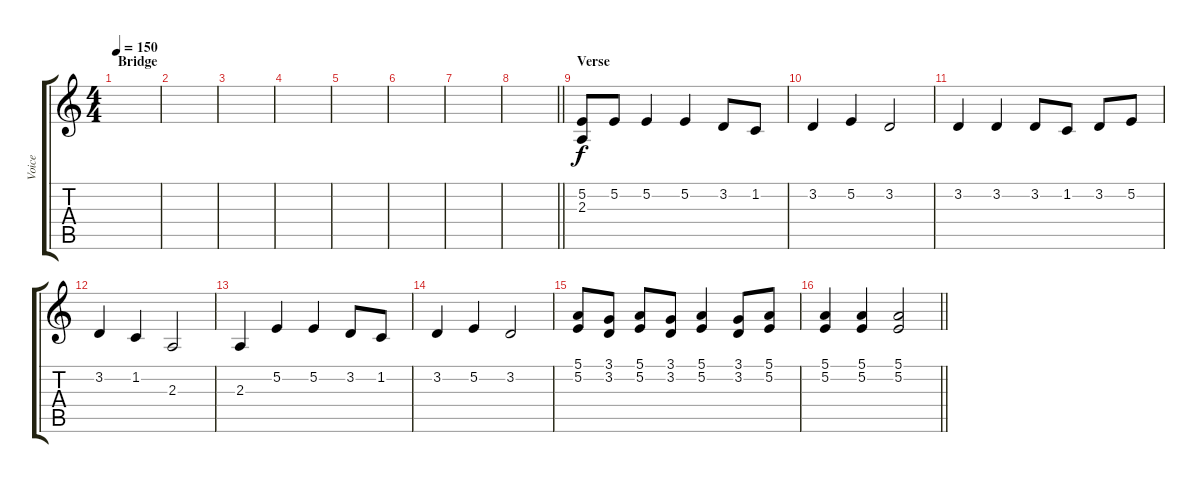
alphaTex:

\track ("Voice" "Voice") {instrument clarinet}
\staff {score tabs}
\tuning (E4 B3 G3 D3 A2 E2) {hide}
\ts (4 4)
\section ("" "Bridge")
\tempo 150
\clef g2
\ks c
|
|
|
|
|
|
|
\barLineRight lightlight
|
\section ("" "Verse")
(5.2 2.3).8 5.2.8 5.2.4 5.2.4 3.2.8 1.2.8 |
3.2.4 5.2.4 3.2.2 |
3.2.4 3.2.4 3.2.8 1.2.8 3.2.8 5.2.8 |
3.2.4 1.2.4 2.3.2 |
2.3.4 5.2.4 5.2.4 3.2.8 1.2.8 |
3.2.4 5.2.4 3.2.2 |
(5.1 5.2).8 (3.1 3.2).8 (5.1 5.2).8 (3.1 3.2).8 (5.1 5.2).4 (3.1 3.2).8 (5.1 5.2).8 |
\barLineRight lightlight
(5.1 5.2).4 (5.1 5.2).4 (5.1 5.2).2
